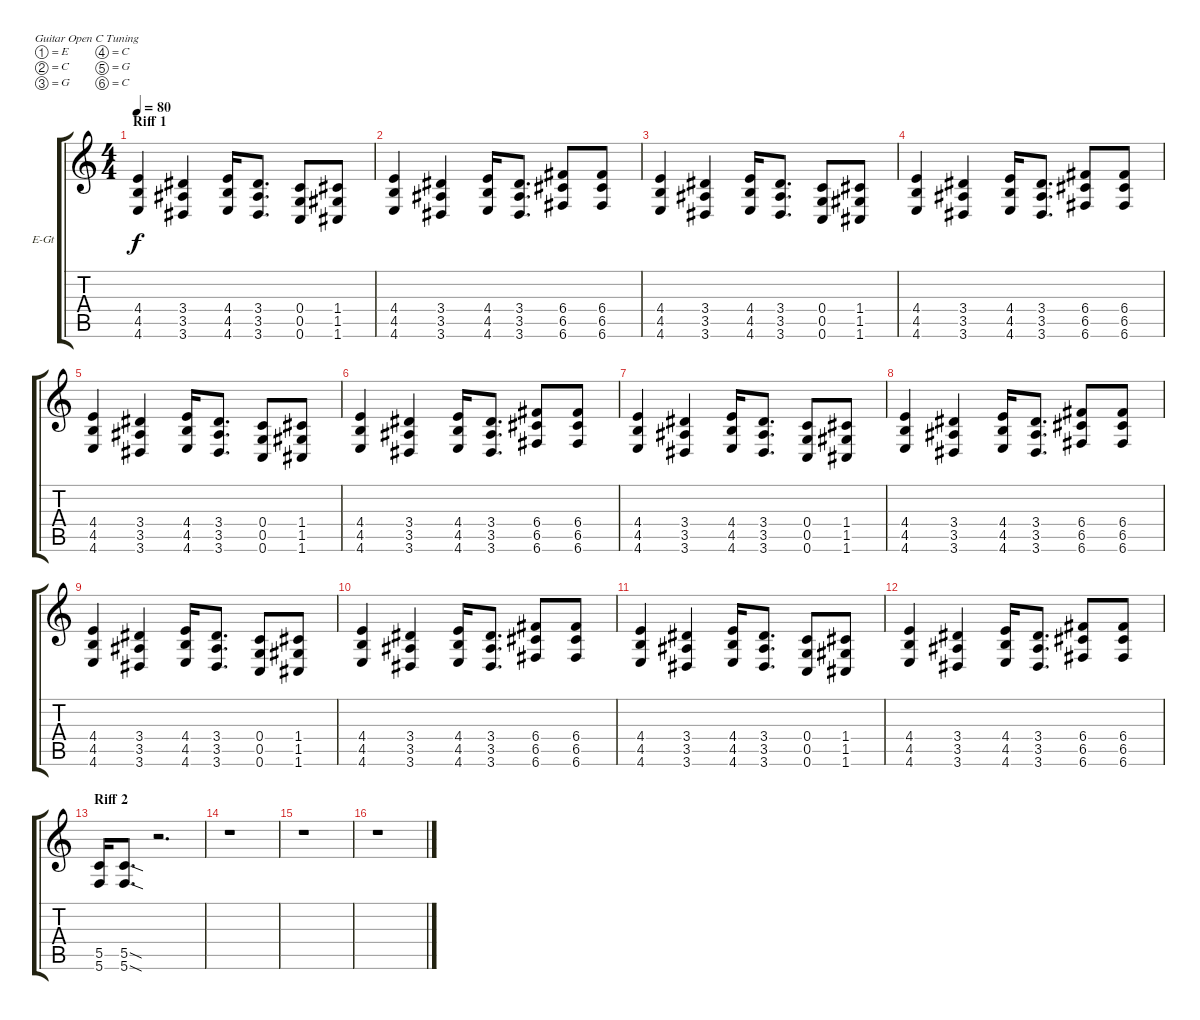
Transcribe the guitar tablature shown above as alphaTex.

\bracketExtendMode groupsimilarinstruments
\firstSystemTrackNameOrientation horizontal
\otherSystemsTrackNameOrientation horizontal
\track ("Guitar" "E-Gt") {instrument distortionguitar}
\staff {score tabs}
\tuning (E4 C4 G3 C3 G2 C2)
\ts (4 4)
\section ("" "Riff 1")
\tempo 80
\clef g2
\ks c
(4.4 4.5 4.6).4{dy f instrument distortionguitar} (3.4 3.5 3.6).4 (4.4 4.5 4.6).16 (3.4 3.5 3.6).8{d} (0.4 0.5 0.6).8 (1.4 1.5 1.6).8 |
(4.4 4.5 4.6).4 (3.4 3.5 3.6).4 (4.4 4.5 4.6).16 (3.4 3.5 3.6).8{d} (6.4 6.5 6.6).8 (6.4 6.5 6.6).8 |
(4.4 4.5 4.6).4 (3.4 3.5 3.6).4 (4.4 4.5 4.6).16 (3.4 3.5 3.6).8{d} (0.4 0.5 0.6).8 (1.4 1.5 1.6).8 |
(4.4 4.5 4.6).4 (3.4 3.5 3.6).4 (4.4 4.5 4.6).16 (3.4 3.5 3.6).8{d} (6.4 6.5 6.6).8 (6.4 6.5 6.6).8 |
(4.4 4.5 4.6).4 (3.4 3.5 3.6).4 (4.4 4.5 4.6).16 (3.4 3.5 3.6).8{d} (0.4 0.5 0.6).8 (1.4 1.5 1.6).8 |
(4.4 4.5 4.6).4 (3.4 3.5 3.6).4 (4.4 4.5 4.6).16 (3.4 3.5 3.6).8{d} (6.4 6.5 6.6).8 (6.4 6.5 6.6).8 |
(4.4 4.5 4.6).4 (3.4 3.5 3.6).4 (4.4 4.5 4.6).16 (3.4 3.5 3.6).8{d} (0.4 0.5 0.6).8 (1.4 1.5 1.6).8 |
(4.4 4.5 4.6).4 (3.4 3.5 3.6).4 (4.4 4.5 4.6).16 (3.4 3.5 3.6).8{d} (6.4 6.5 6.6).8 (6.4 6.5 6.6).8 |
(4.4 4.5 4.6).4 (3.4 3.5 3.6).4 (4.4 4.5 4.6).16 (3.4 3.5 3.6).8{d} (0.4 0.5 0.6).8 (1.4 1.5 1.6).8 |
(4.4 4.5 4.6).4 (3.4 3.5 3.6).4 (4.4 4.5 4.6).16 (3.4 3.5 3.6).8{d} (6.4 6.5 6.6).8 (6.4 6.5 6.6).8 |
(4.4 4.5 4.6).4 (3.4 3.5 3.6).4 (4.4 4.5 4.6).16 (3.4 3.5 3.6).8{d} (0.4 0.5 0.6).8 (1.4 1.5 1.6).8 |
(4.4 4.5 4.6).4 (3.4 3.5 3.6).4 (4.4 4.5 4.6).16 (3.4 3.5 3.6).8{d} (6.4 6.5 6.6).8 (6.4 6.5 6.6).8 |
\section ("" "Riff 2")
(5.6 5.5).16 (5.6{sod} 5.5{sod}).8{d} r.2{d} |
r.1 |
r.1 |
r.1
